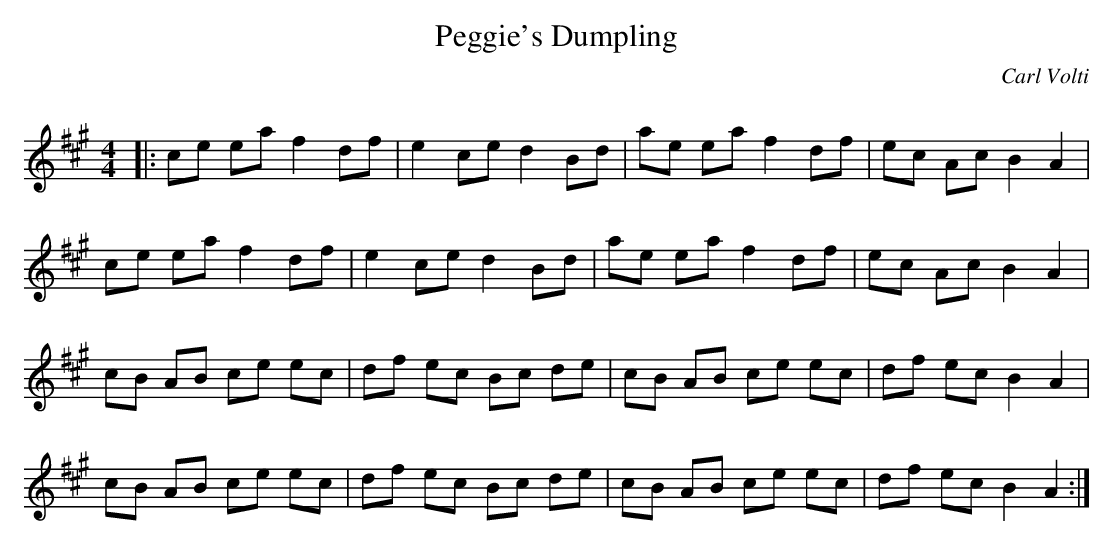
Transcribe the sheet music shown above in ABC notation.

X:1
T: Peggie's Dumpling
C:Carl Volti
Q: 232
K:A
M:4/4
L:1/8
|:ce ea f2 df|e2 ce d2 Bd|ae ea f2 df|ec Ac B2 A2|
ce ea f2 df|e2 ce d2 Bd|ae ea f2 df|ec Ac B2 A2|
cB AB ce ec|df ec Bc de|cB AB ce ec|df ec B2 A2|
cB AB ce ec|df ec Bc de|cB AB ce ec|df ec B2 A2:|
